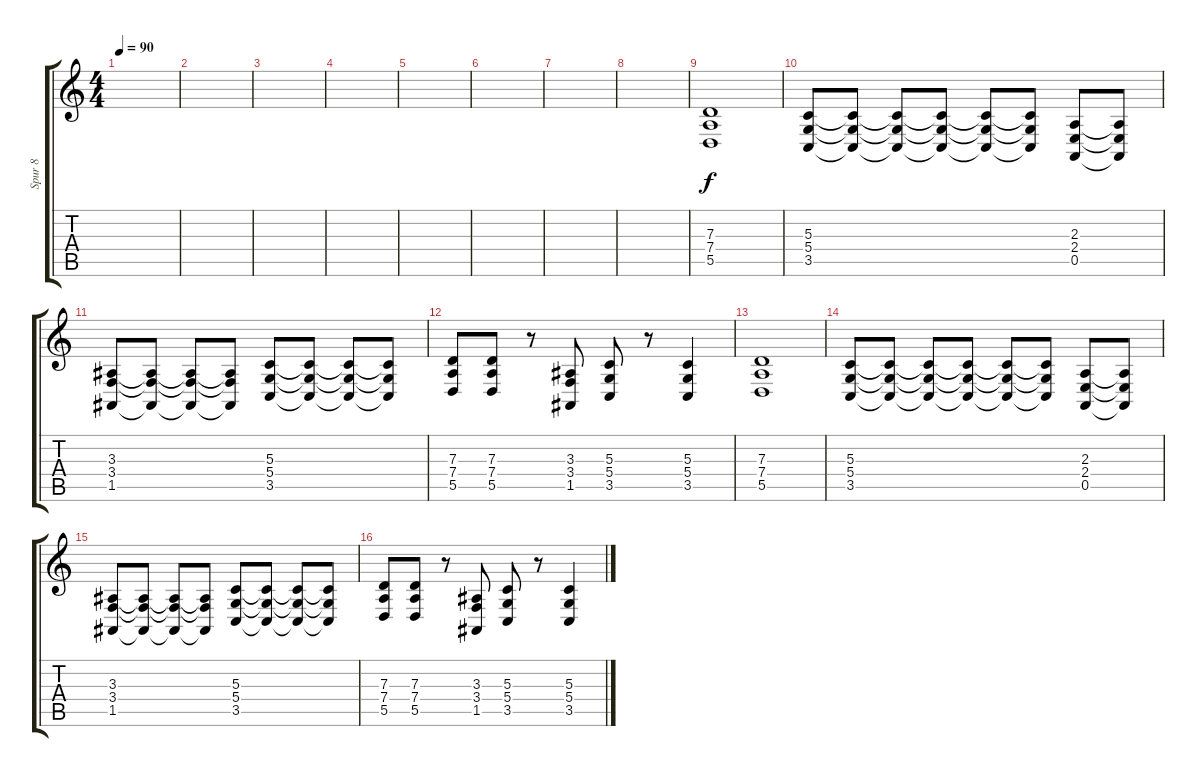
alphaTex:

\track ("Spur 8" "Spur 8") {instrument stringensemble1}
\staff {score tabs}
\tuning (E4 B3 G3 D3 A2 E2) {hide}
\ts (4 4)
\tempo 90
\clef g2
\ks c
|
|
|
|
|
|
|
|
(7.3 7.4 5.5).1 |
(5.3 5.4 3.5).8 (5.3{t} 5.4{t} 3.5{t}).8 (5.3{t} 5.4{t} 3.5{t}).8 (5.3{t} 5.4{t} 3.5{t}).8 (5.3{t} 5.4{t} 3.5{t}).8 (5.3{t} 5.4{t} 3.5{t}).8 (2.3 2.4 0.5).8 (2.3{t} 2.4{t} 0.5{t}).8 |
(3.3 3.4 1.5).8 (3.3{t} 3.4{t} 1.5{t}).8 (3.3{t} 3.4{t} 1.5{t}).8 (3.3{t} 3.4{t} 1.5{t}).8 (5.3 5.4 3.5).8 (5.3{t} 5.4{t} 3.5{t}).8 (5.3{t} 5.4{t} 3.5{t}).8 (5.3{t} 5.4{t} 3.5{t}).8 |
(7.3 7.4 5.5).8 (7.3 7.4 5.5).8 r.8 (3.3 3.4 1.5).8 (5.3 5.4 3.5).8 r.8 (5.3 5.4 3.5).4 |
(7.3 7.4 5.5).1 |
(5.3 5.4 3.5).8 (5.3{t} 5.4{t} 3.5{t}).8 (5.3{t} 5.4{t} 3.5{t}).8 (5.3{t} 5.4{t} 3.5{t}).8 (5.3{t} 5.4{t} 3.5{t}).8 (5.3{t} 5.4{t} 3.5{t}).8 (2.3 2.4 0.5).8 (2.3{t} 2.4{t} 0.5{t}).8 |
(3.3 3.4 1.5).8 (3.3{t} 3.4{t} 1.5{t}).8 (3.3{t} 3.4{t} 1.5{t}).8 (3.3{t} 3.4{t} 1.5{t}).8 (5.3 5.4 3.5).8 (5.3{t} 5.4{t} 3.5{t}).8 (5.3{t} 5.4{t} 3.5{t}).8 (5.3{t} 5.4{t} 3.5{t}).8 |
(7.3 7.4 5.5).8 (7.3 7.4 5.5).8 r.8 (3.3 3.4 1.5).8 (5.3 5.4 3.5).8 r.8 (5.3 5.4 3.5).4
